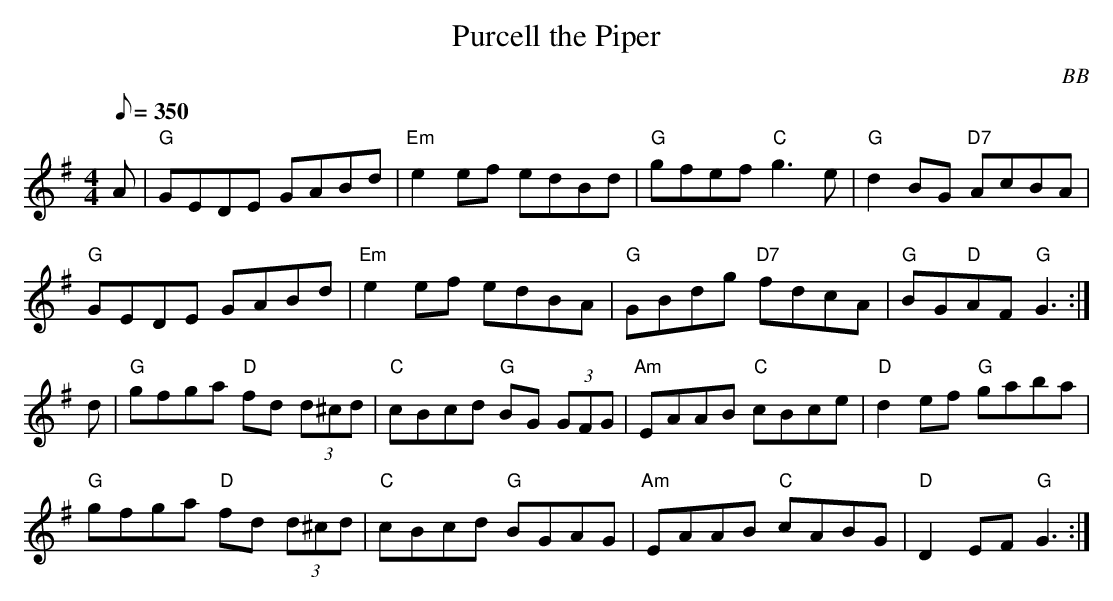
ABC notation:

X:1
T: Purcell the Piper
C: BB
M: 4/4
Q: 1/8=350
L: 1/8
K: G
A|"G"GEDE GABd|"Em"e2 ef edBd|"G"gfef "C"g3 e|"G"d2 BG "D7"AcBA|
"G"GEDE GABd|"Em"e2 ef edBA|"G"GBdg "D7"fdcA|"G"BG"D"AF "G"G3 :|
d|"G"gfga "D"fd (3d^cd|"C"cBcd "G"BG (3GFG|"Am"EAAB "C"cBce|"D"d2ef "G"gaba|
"G"gfga "D"fd (3d^cd|"C"cBcd "G"BGAG|"Am"EAAB "C"cABG|"D"D2EF "G"G3 :|
